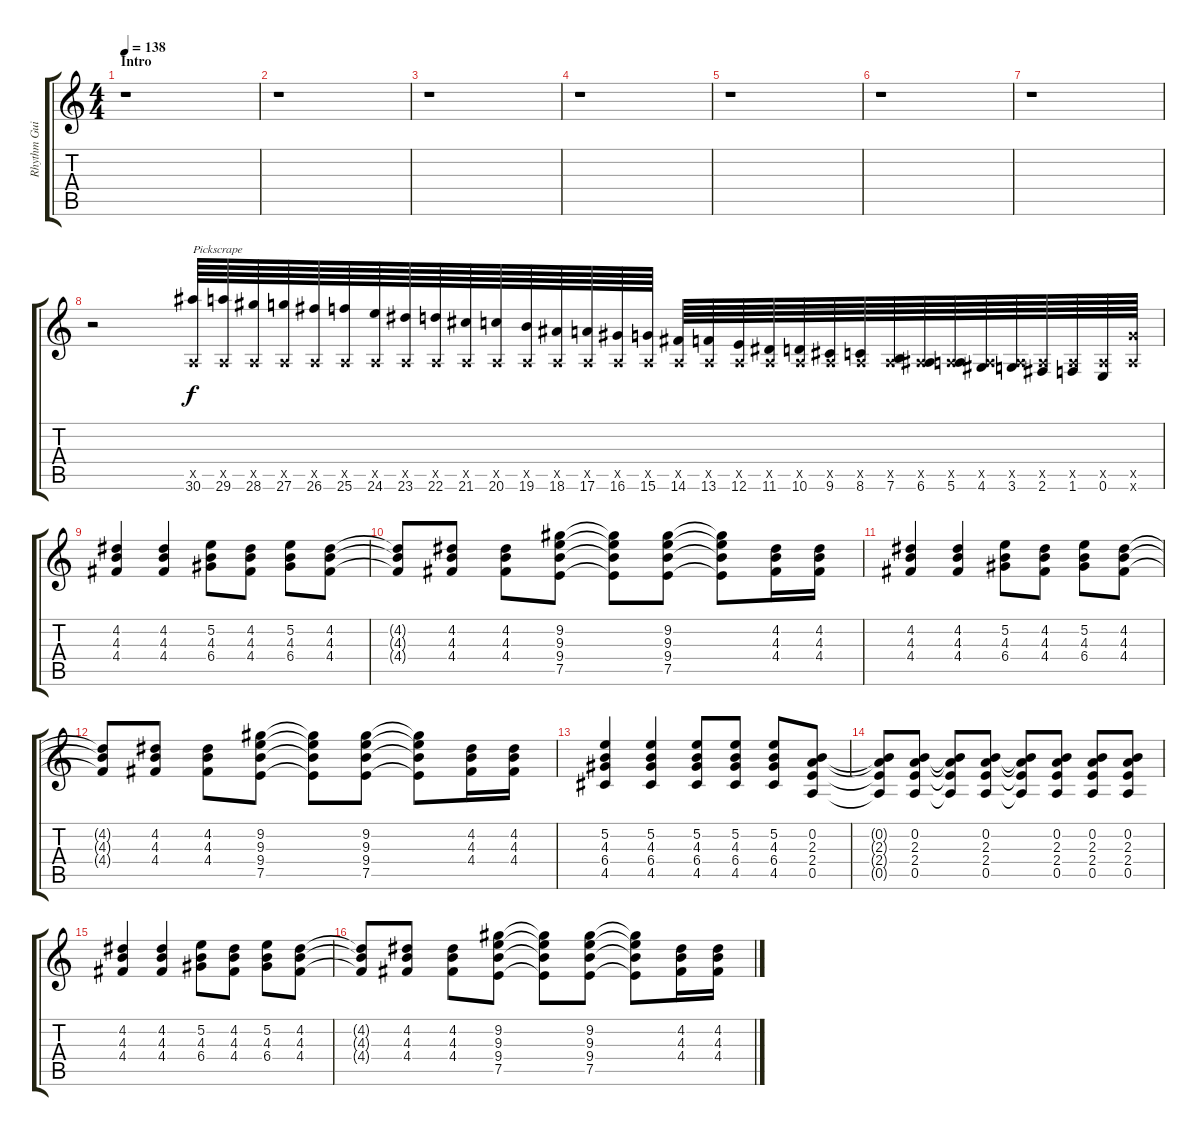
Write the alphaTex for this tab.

\track ("Rhythm Guitar 1" "Rhythm Gui") {instrument overdrivenguitar}
\staff {score tabs}
\tuning (E4 B3 G3 D3 A2 E2) {hide}
\ts (4 4)
\section ("" "Intro")
\tempo 138
\clef g2
\ks c
r.1{dy f instrument overdrivenguitar} |
r.1 |
r.1 |
r.1 |
r.1 |
r.1 |
r.1 |
r.2 (0.5{x} 30.6).64{txt "Pickscrape"} (0.5{x} 29.6).64 (0.5{x} 28.6).64 (0.5{x} 27.6).64 (0.5{x} 26.6).64 (0.5{x} 25.6).64 (0.5{x} 24.6).64 (0.5{x} 23.6).64 (0.5{x} 22.6).64 (0.5{x} 21.6).64 (0.5{x} 20.6).64 (0.5{x} 19.6).64 (0.5{x} 18.6).64 (0.5{x} 17.6).64 (0.5{x} 16.6).64 (0.5{x} 15.6).64 (0.5{x} 14.6).64 (0.5{x} 13.6).64 (0.5{x} 12.6).64 (0.5{x} 11.6).64 (0.5{x} 10.6).64 (0.5{x} 9.6).64 (0.5{x} 8.6).64 (0.5{x} 7.6).64 (0.5{x} 6.6).64 (0.5{x} 5.6).64 (0.5{x} 4.6).64 (0.5{x} 3.6).64 (0.5{x} 2.6).64 (0.5{x} 1.6).64 (0.5{x} 0.6).64 (0.5{x} 15.6{x}).64 |
(4.2 4.3 4.4).4 (4.2 4.3 4.4).4 (5.2 4.3 6.4).8 (4.2 4.3 4.4).8 (5.2 4.3 6.4).8 (4.2 4.3 4.4).8 |
(4.2{t} 4.3{t} 4.4{t}).8 (4.2 4.3 4.4).8 (4.2 4.3 4.4).8 (9.2 9.3 9.4 7.5).8 (9.2{t} 9.3{t} 9.4{t} 7.5{t}).8 (9.2 9.3 9.4 7.5).8 (9.2{t} 9.3{t} 9.4{t} 7.5{t}).8 (4.2 4.3 4.4).16 (4.2 4.3 4.4).16 |
(4.2 4.3 4.4).4 (4.2 4.3 4.4).4 (5.2 4.3 6.4).8 (4.2 4.3 4.4).8 (5.2 4.3 6.4).8 (4.2 4.3 4.4).8 |
(4.2{t} 4.3{t} 4.4{t}).8 (4.2 4.3 4.4).8 (4.2 4.3 4.4).8 (9.2 9.3 9.4 7.5).8 (9.2{t} 9.3{t} 9.4{t} 7.5{t}).8 (9.2 9.3 9.4 7.5).8 (9.2{t} 9.3{t} 9.4{t} 7.5{t}).8 (4.2 4.3 4.4).16 (4.2 4.3 4.4).16 |
(5.2 4.3 6.4 4.5).4 (5.2 4.3 6.4 4.5).4 (5.2 4.3 6.4 4.5).8 (5.2 4.3 6.4 4.5).8 (5.2 4.3 6.4 4.5).8 (0.2 2.3 2.4 0.5).8 |
(0.2{t} 2.3{t} 2.4{t} 0.5{t}).8 (0.2 2.3 2.4 0.5).8 (0.2{t} 2.3{t} 2.4{t} 0.5{t}).8 (0.2 2.3 2.4 0.5).8 (0.2{t} 2.3{t} 2.4{t} 0.5{t}).8 (0.2 2.3 2.4 0.5).8 (0.2 2.3 2.4 0.5).8 (0.2 2.3 2.4 0.5).8 |
(4.2 4.3 4.4).4 (4.2 4.3 4.4).4 (5.2 4.3 6.4).8 (4.2 4.3 4.4).8 (5.2 4.3 6.4).8 (4.2 4.3 4.4).8 |
(4.2{t} 4.3{t} 4.4{t}).8 (4.2 4.3 4.4).8 (4.2 4.3 4.4).8 (9.2 9.3 9.4 7.5).8 (9.2{t} 9.3{t} 9.4{t} 7.5{t}).8 (9.2 9.3 9.4 7.5).8 (9.2{t} 9.3{t} 9.4{t} 7.5{t}).8 (4.2 4.3 4.4).16 (4.2 4.3 4.4).16
